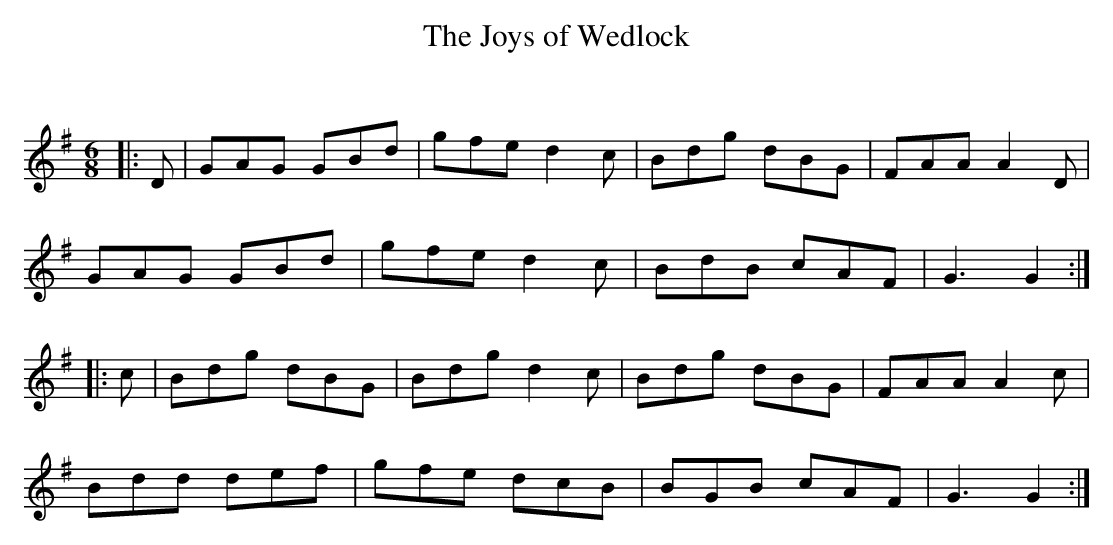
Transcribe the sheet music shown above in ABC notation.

X:1
T: The Joys of Wedlock
C:
Q:180
K:G
M:6/8
L:1/16
|:D2|G2A2G2 G2B2d2|g2f2e2 d4c2|B2d2g2 d2B2G2|F2A2A2 A4D2|
G2A2G2 G2B2d2|g2f2e2 d4c2|B2d2B2 c2A2F2|G6G4:|
|:c2|B2d2g2 d2B2G2|B2d2g2 d4c2|B2d2g2 d2B2G2|F2A2A2 A4c2|
B2d2d2 d2e2f2|g2f2e2 d2c2B2|B2G2B2 c2A2F2|G6G4:|
